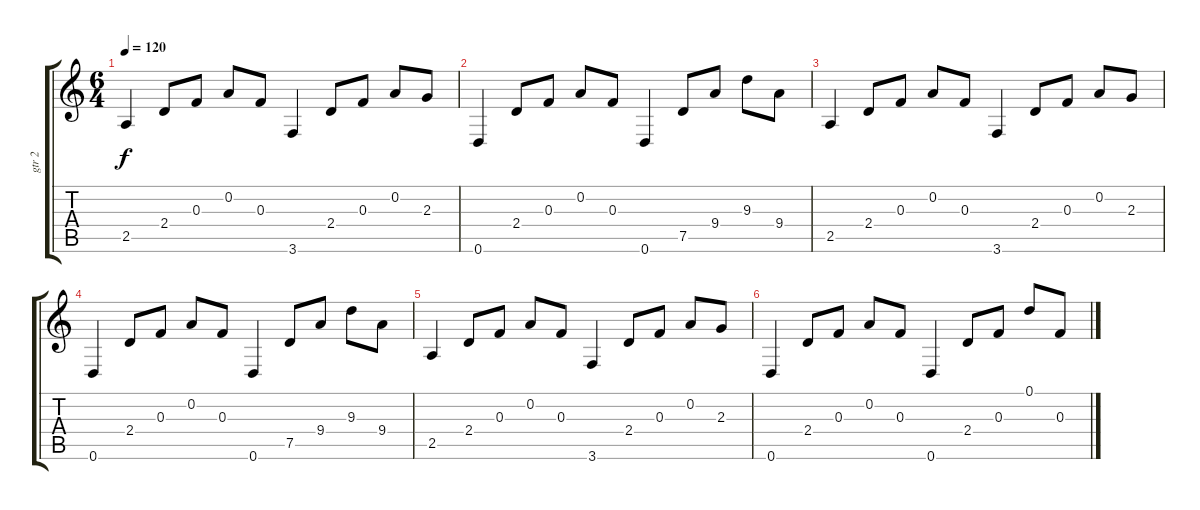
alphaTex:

\track ("gtr 2" "gtr 2") {instrument acousticguitarsteel}
\staff {score tabs}
\tuning (D4 A3 F3 C3 G2 D2) {hide}
\ts (6 4)
\tempo 120
\clef g2
\ks c
2.5.4{dy f} 2.4.8 0.3.8 0.2.8 0.3.8 3.6.4 2.4.8 0.3.8 0.2.8 2.3.8 |
0.6.4 2.4.8 0.3.8 0.2.8 0.3.8 0.6.4 7.5.8 9.4.8 9.3.8 9.4.8 |
2.5.4{volume 0} 2.4.8 0.3.8 0.2.8 0.3.8 3.6.4 2.4.8 0.3.8 0.2.8 2.3.8 |
0.6.4 2.4.8 0.3.8 0.2.8 0.3.8 0.6.4 7.5.8 9.4.8 9.3.8 9.4.8 |
2.5.4 2.4.8 0.3.8 0.2.8 0.3.8 3.6.4 2.4.8 0.3.8 0.2.8 2.3.8 |
0.6.4 2.4.8 0.3.8 0.2.8 0.3.8 0.6.4 2.4.8 0.3.8 0.1.8 0.3.8
